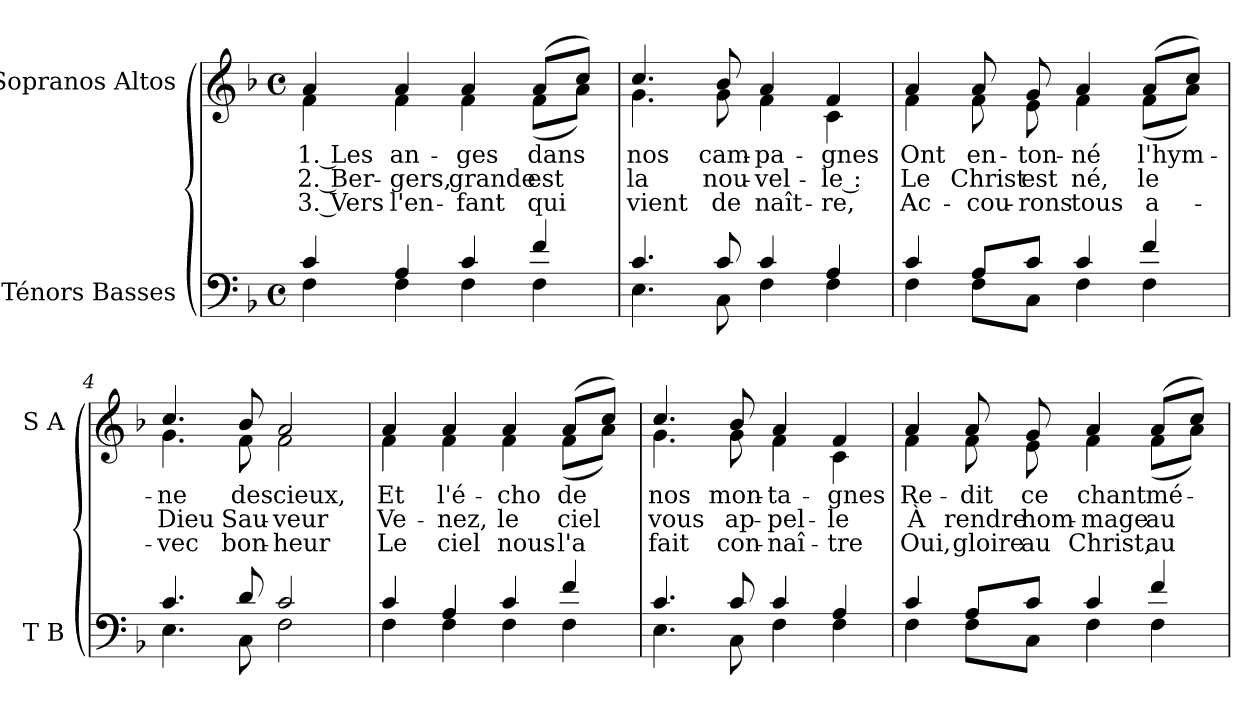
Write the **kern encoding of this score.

**kern	**kern	**text	**text	**text
*part2	*part1	*part1	*part1	*part1
*staff2	*staff1	*staff1	*staff1	*staff1
*I"Ténors Basses	*I"Sopranos Altos	*	*	*
*I'T B	*I'S A	*	*	*
!!LO:PB:g=z
*clefF4	*clefG2	*	*	*
*k[b-]	*k[b-]	*	*	*
*F:	*F:	*	*	*
*M4/4	*M4/4	*	*	*
*met(c)	*met(c)	*	*	*
=1	=1	=1	=1	=1
*^	*^	*	*	*
!	!	!	!	!LO:LY:b:color=#000000	!LO:LY:b:color=#000000	!LO:LY:b:color=#000000
4ci/	4Fi\	4ai/	4fi\	1. Les	2. Ber-	3. Vers
!	!	!	!	!LO:LY:b:color=#000000	!LO:LY:b:color=#000000	!LO:LY:b:color=#000000
4Ai/	4Fi\	4ai/	4fi\	an-	-gers,	l'en-
!	!	!	!	!LO:LY:b:color=#000000	!LO:LY:b:color=#000000	!LO:LY:b:color=#000000
4ci/	4Fi\	4ai/	4fi\	-ges	grande	-fant
!	!	!	!	!LO:LY:b:color=#000000	!LO:LY:b:color=#000000	!LO:LY:b:color=#000000
4fi/	4Fi\	(8ai/L	(8fi\L	dans	est	qui
.	.	8cci/J)	8ai\J)	.	.	.
=2	=2	=2	=2	=2	=2	=2
!	!	!	!	!LO:LY:b:color=#000000	!LO:LY:b:color=#000000	!LO:LY:b:color=#000000
4.ci/	4.Ei\	4.cci/	4.gi\	nos	la	vient
!	!	!	!	!LO:LY:b:color=#000000	!LO:LY:b:color=#000000	!LO:LY:b:color=#000000
8ci/	8Ci\	8b-i/	8gi\	cam-	nou-	de
!	!	!	!	!LO:LY:b:color=#000000	!LO:LY:b:color=#000000	!LO:LY:b:color=#000000
4ci/	4Fi\	4ai/	4fi\	-pa-	-vel-	naît-
!	!	!	!	!LO:LY:b:color=#000000	!LO:LY:b:color=#000000	!LO:LY:b:color=#000000
4Ai/	4Fi\	4fi/	4ci\	-gnes	-le :	-re,
=3	=3	=3	=3	=3	=3	=3
!	!	!	!	!LO:LY:b:color=#000000	!LO:LY:b:color=#000000	!LO:LY:b:color=#000000
4ci/	4Fi\	4ai/	4fi\	Ont	Le	Ac-
!	!	!	!	!LO:LY:b:color=#000000	!LO:LY:b:color=#000000	!LO:LY:b:color=#000000
8Ai/L	8Fi\L	8ai/	8fi\	en-	Christ	-cou-
!	!	!	!	!LO:LY:b:color=#000000	!LO:LY:b:color=#000000	!LO:LY:b:color=#000000
8ci/J	8Ci\J	8gi/	8ei\	-ton-	est	-rons
!	!	!	!	!LO:LY:b:color=#000000	!LO:LY:b:color=#000000	!LO:LY:b:color=#000000
4ci/	4Fi\	4ai/	4fi\	-né	né,	tous
!	!	!	!	!LO:LY:b:color=#000000	!LO:LY:b:color=#000000	!LO:LY:b:color=#000000
4fi/	4Fi\	(8ai/L	(8fi\L	l'hym-	le	a-
.	.	8cci/J)	8ai\J)	.	.	.
=4	=4	=4	=4	=4	=4	=4
!	!	!	!	!LO:LY:b:color=#000000	!LO:LY:b:color=#000000	!LO:LY:b:color=#000000
4.ci/	4.Ei\	4.cci/	4.gi\	-ne	Dieu	-vec
!	!	!	!	!LO:LY:b:color=#000000	!LO:LY:b:color=#000000	!LO:LY:b:color=#000000
8di/	8Ci\	8b-i/	8fi\	des	Sau-	bon-
!	!	!	!	!LO:LY:b:color=#000000	!LO:LY:b:color=#000000	!LO:LY:b:color=#000000
2ci/	2Fi\	2ai/	2fi\	cieux,	-veur	-heur
!!LO:LB:g=z	!!
=5	=5	=5	=5	=5	=5	=5
!	!	!	!	!LO:LY:b:color=#000000	!LO:LY:b:color=#000000	!LO:LY:b:color=#000000
4ci/	4Fi\	4ai/	4fi\	Et	Ve-	Le
!	!	!	!	!LO:LY:b:color=#000000	!LO:LY:b:color=#000000	!LO:LY:b:color=#000000
4Ai/	4Fi\	4ai/	4fi\	l'é-	-nez,	ciel
!	!	!	!	!LO:LY:b:color=#000000	!LO:LY:b:color=#000000	!LO:LY:b:color=#000000
4ci/	4Fi\	4ai/	4fi\	-cho	le	nous
!	!	!	!	!LO:LY:b:color=#000000	!LO:LY:b:color=#000000	!LO:LY:b:color=#000000
4fi/	4Fi\	(8ai/L	(8fi\L	de	ciel	l'a
.	.	8cci/J)	8ai\J)	.	.	.
=6	=6	=6	=6	=6	=6	=6
!	!	!	!	!LO:LY:b:color=#000000	!LO:LY:b:color=#000000	!LO:LY:b:color=#000000
4.ci/	4.Ei\	4.cci/	4.gi\	nos	vous	fait
!	!	!	!	!LO:LY:b:color=#000000	!LO:LY:b:color=#000000	!LO:LY:b:color=#000000
8ci/	8Ci\	8b-i/	8gi\	mon-	ap-	con-
!	!	!	!	!LO:LY:b:color=#000000	!LO:LY:b:color=#000000	!LO:LY:b:color=#000000
4ci/	4Fi\	4ai/	4fi\	-ta-	-pel-	-naî-
!	!	!	!	!LO:LY:b:color=#000000	!LO:LY:b:color=#000000	!LO:LY:b:color=#000000
4Ai/	4Fi\	4fi/	4ci\	-gnes	-le	-tre
=7	=7	=7	=7	=7	=7	=7
!	!	!	!	!LO:LY:b:color=#000000	!LO:LY:b:color=#000000	!LO:LY:b:color=#000000
4ci/	4Fi\	4ai/	4fi\	Re-	À	Oui,
!	!	!	!	!LO:LY:b:color=#000000	!LO:LY:b:color=#000000	!LO:LY:b:color=#000000
8Ai/L	8Fi\L	8ai/	8fi\	-dit	rendre	gloire
!	!	!	!	!LO:LY:b:color=#000000	!LO:LY:b:color=#000000	!LO:LY:b:color=#000000
8ci/J	8Ci\J	8gi/	8ei\	ce	hom-	au
!	!	!	!	!LO:LY:b:color=#000000	!LO:LY:b:color=#000000	!LO:LY:b:color=#000000
4ci/	4Fi\	4ai/	4fi\	chant	-mage	Christ,
!	!	!	!	!LO:LY:b:color=#000000	!LO:LY:b:color=#000000	!LO:LY:b:color=#000000
4fi/	4Fi\	(8ai/L	(8fi\L	mé-	au	au
.	.	8cci/J)	8ai\J)	.	.	.
*v	*v	*	*	*	*	*
*	*v	*v	*	*	*
=	=	=	=	=
*-	*-	*-	*-	*-
